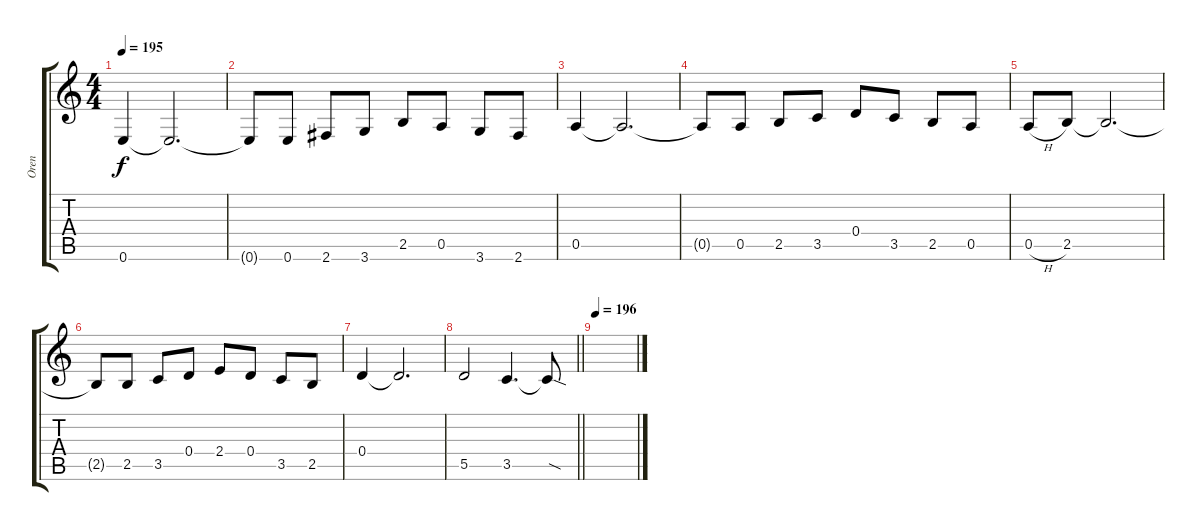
\track ("Oren" "Oren") {instrument distortionguitar}
\staff {score tabs}
\tuning (E4 B3 G3 D3 A2 E2) {hide}
\ts (4 4)
\section ("" "")
\tempo 195
\clef g2
\ks c
0.6.4{dy f} 0.6{t}.2{d volume 7} |
0.6{t}.8 0.6.8{volume 14} 2.6.8 3.6.8 2.5.8 0.5.8 3.6.8 2.6.8 |
0.5.4 0.5{t}.2{d volume 7} |
0.5{t}.8 0.5.8{volume 14} 2.5.8 3.5.8 0.4.8 3.5.8 2.5.8 0.5.8 |
0.5{h}.8 2.5.8 2.5{t}.2{d volume 7} |
2.5{t}.8 2.5.8{volume 14} 3.5.8 0.4.8 2.4.8 0.4.8 3.5.8 2.5.8 |
0.4.4 0.4{t}.2{d volume 7} |
\barLineRight lightlight
5.5.2{volume 14} 3.5.4{d} 3.5{sod t}.8 |
\section ("" "")
\tempo 196
